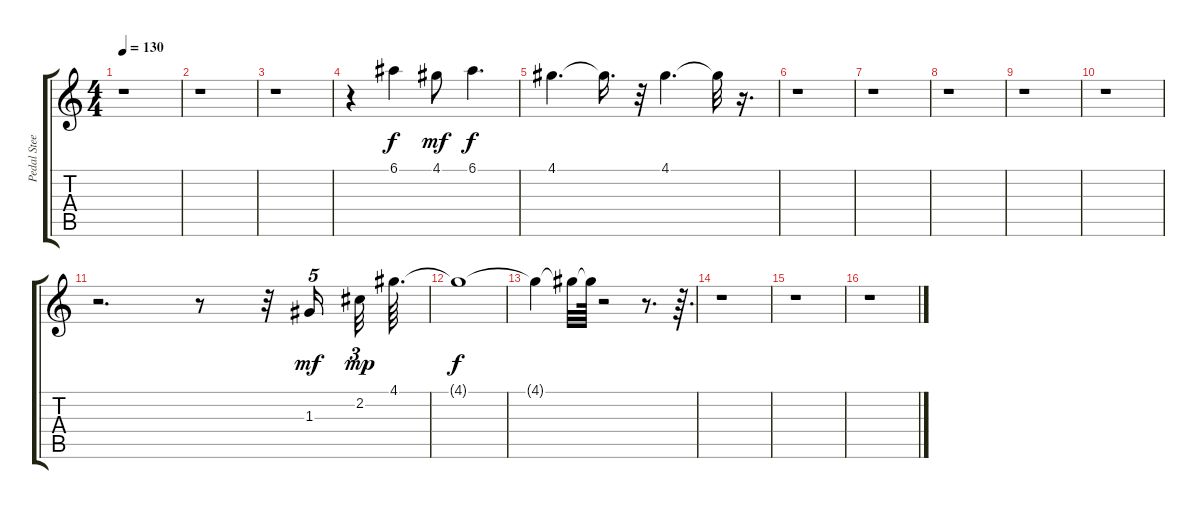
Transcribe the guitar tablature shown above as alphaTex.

\track ("Pedal Steel" "Pedal Stee") {instrument electricguitarjazz}
\staff {score tabs}
\tuning (E4 B3 G3 D3 A2 E2) {hide}
\ts (4 4)
\tempo 130
\clef g2
\ks c
r.1{dy f} |
r.1 |
r.1 |
r.4 6.1.4 4.1.8{dy mf} 6.1.4{d dy f} |
4.1.4{d} 4.1{t}.16{d} r.32 4.1.4{d} 4.1{t}.32 r.16{d} |
r.1 |
r.1 |
r.1 |
r.1 |
r.1 |
r.2{d} r.8 r.32 1.3.16{tu (5 4) dy mf} 2.2.32{tu (3 2) dy mp} 4.1.64{d} |
4.1{t}.1{dy f} |
4.1{t}.4 4.1{t}.32 4.1{t}.64 r.2 r.8{d} r.64{d} |
r.1 |
r.1 |
r.1
